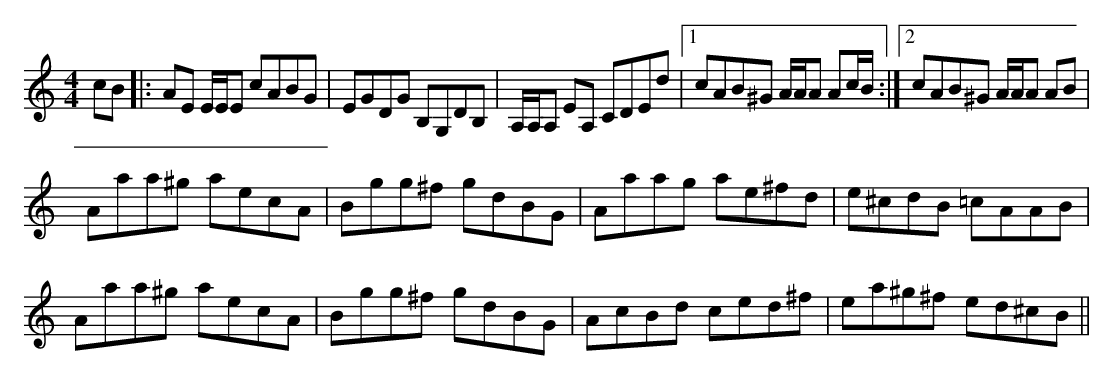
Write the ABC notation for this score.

X:1
M:4/4
K:Amin
cB|:AE E/E/E cABG|EGDG B,G,DB,|A,/A,/A, EA, CDEd|1 cAB^G A/A/A Ac/B/:|2 cAB^G A/A/A AB|
Aaa^g aecA|Bgg^f gdBG|Aaag ae^fd|e^cdB =cAAB|
Aaa^g aecA|Bgg^f gdBG|AcBd ced^f|ea^g^f ed^cB||
